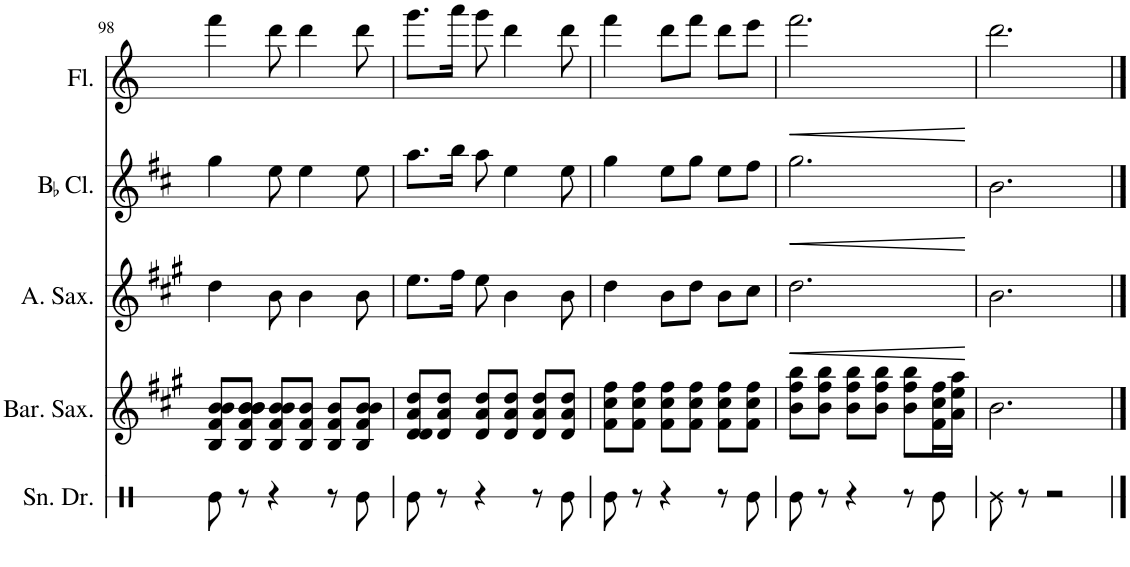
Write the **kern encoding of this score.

**kern	**kern	**kern	**dynam	**kern	**dynam	**kern	**dynam
*part5	*part4	*part3	*part3	*part2	*part2	*part1	*part1
*staff5	*staff4	*staff3	*staff3	*staff2	*staff2	*staff1	*staff1
*I"Snare Drum	*I"Baritone Saxophone	*I"Alto Saxophone	*	*I"BaccidentalFlat Clarinet	*	*I"Flute	*
*I'Sn. Dr.	*I'Bar. Sax.	*I'A. Sax.	*	*I'BaccidentalFlat Cl.	*	*I'Fl.	*
!!LO:PB:g=z
*clefX	*clefG2	*clefG2	*	*clefG2	*	*clefG2	*
*	*Trd12c21	*Trd5c9	*	*Trd1c2	*	*	*
*k[]	*k[f#c#g#]	*k[f#c#g#]	*	*k[f#c#]	*	*k[]	*
*M3/4	*M3/4	*M3/4	*	*M3/4	*	*M3/4	*
=98	=98	=98	=98	=98	=98	=98	=98
8Re\	8B/ 8f#/ 8b/ 8b/L	4dd\	.	4gg\	.	4fff\	.
8r	8B/ 8f#/ 8b/ 8b/ 8b/ 8b/ 8b/ 8b/J	.	.	.	.	.	.
4r	8B/ 8f#/ 8b/ 8b/L	8b\	.	8ee\	.	8ddd\	.
.	8B/ 8f#/ 8b/J	4b\	.	4ee\	.	4ddd\	.
8r	8B/ 8f#/ 8b/L	.	.	.	.	.	.
8Re\	8B/ 8f#/ 8b/ 8b/J	8b\	.	8ee\	.	8ddd\	.
=99	=99	=99	=99	=99	=99	=99	=99
8Re\	8d/ 8d/ 8a/ 8dd/L	8.ee\L	.	8.aa\L	.	8.ggg\L	.
8r	8d/ 8a/ 8dd/J	.	.	.	.	.	.
.	.	16ff#\Jk	.	16bb\Jk	.	16aaa\Jk	.
4r	8d/ 8a/ 8dd/L	8ee\	.	8aa\	.	8ggg\	.
.	8d/ 8a/ 8dd/J	4b\	.	4ee\	.	4ddd\	.
8r	8d/ 8a/ 8dd/L	.	.	.	.	.	.
8Re\	8d/ 8a/ 8dd/J	8b\	.	8ee\	.	8ddd\	.
=100	=100	=100	=100	=100	=100	=100	=100
8Re\	8f#\ 8cc#\ 8ff#\L	4dd\	.	4gg\	.	4fff\	.
8r	8f#\ 8cc#\ 8ff#\J	.	.	.	.	.	.
4r	8f#\ 8cc#\ 8ff#\L	8b\L	.	8ee\L	.	8ddd\L	.
.	8f#\ 8cc#\ 8ff#\J	8dd\J	.	8gg\J	.	8fff\J	.
8r	8f#\ 8cc#\ 8ff#\L	8b\L	.	8ee\L	.	8ddd\L	.
8Re\	8f#\ 8cc#\ 8ff#\J	8cc#\J	.	8ff#\J	.	8eee\J	.
=101	=101	=101	=101	=101	=101	=101	=101
!	!	!	!LO:HP:b	!	!LO:HP:b	!	!LO:HP:b
8Re\	8b\ 8ff#\ 8bb\L	2.dd\	<	2.gg\	<	2.fff\	<
8r	8b\ 8ff#\ 8bb\J	.	.	.	.	.	.
4r	8b\ 8ff#\ 8bb\L	.	.	.	.	.	.
.	8b\ 8ff#\ 8bb\J	.	.	.	.	.	.
8r	8b\ 8ff#\ 8bb\L	.	.	.	.	.	.
8Re\	16f#\ 16cc#\ 16ff#\L	.	.	.	.	.	.
.	16a\ 16ee\ 16aa\JJ	.	.	.	.	.	.
.	.	.	[	.	[	.	[
=102	=102	=102	=102	=102	=102	=102	=102
8Re\	2.b\	2.b\	.	2.b\	.	2.ddd\	.
8r	.	.	.	.	.	.	.
2r	.	.	.	.	.	.	.
==	==	==	==	==	==	==	==
*-	*-	*-	*-	*-	*-	*-	*-
